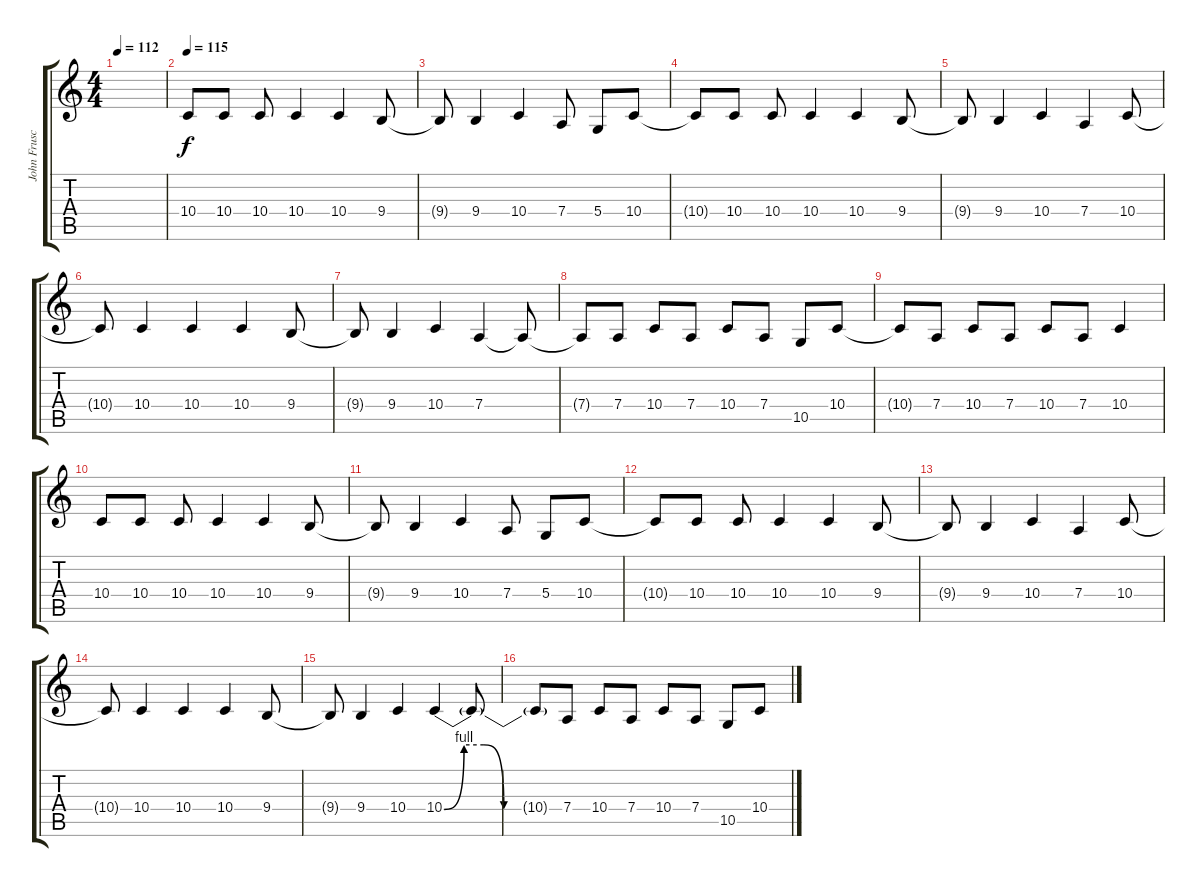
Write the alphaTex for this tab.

\track ("John Frusciante" "John Frusc") {instrument piccolo}
\staff {score tabs}
\tuning (E4 B3 G3 D3 A2 E2) {hide}
\ts (4 4)
\tempo 112
\clef g2
\ks c
|
\tempo 115
10.4.8{volume 6 instrument piccolo} 10.4.8 10.4.8 10.4.4 10.4.4 9.4.8 |
9.4{t}.8 9.4.4 10.4.4 7.4.8 5.4.8 10.4.8 |
10.4{t}.8 10.4.8 10.4.8 10.4.4 10.4.4 9.4.8 |
9.4{t}.8 9.4.4 10.4.4 7.4.4 10.4.8 |
10.4{t}.8 10.4.4 10.4.4 10.4.4 9.4.8 |
9.4{t}.8 9.4.4 10.4.4 7.4.4 7.4{t}.8 |
7.4{t}.8 7.4.8 10.4.8 7.4.8 10.4.8 7.4.8 10.5.8 10.4.8 |
10.4{t}.8 7.4.8 10.4.8 7.4.8 10.4.8 7.4.8 10.4.4 |
10.4.8 10.4.8 10.4.8 10.4.4 10.4.4 9.4.8 |
9.4{t}.8 9.4.4 10.4.4 7.4.8 5.4.8 10.4.8 |
10.4{t}.8 10.4.8 10.4.8 10.4.4 10.4.4 9.4.8 |
9.4{t}.8 9.4.4 10.4.4 7.4.4 10.4.8 |
10.4{t}.8 10.4.4 10.4.4 10.4.4 9.4.8 |
9.4{t}.8 9.4.4 10.4.4 10.4{be (custom 0 0 10 4 20 4 30 0 60 0)}.4 10.4{t}.8 |
10.4{t}.8 7.4.8 10.4.8 7.4.8 10.4.8 7.4.8 10.5.8 10.4.8
